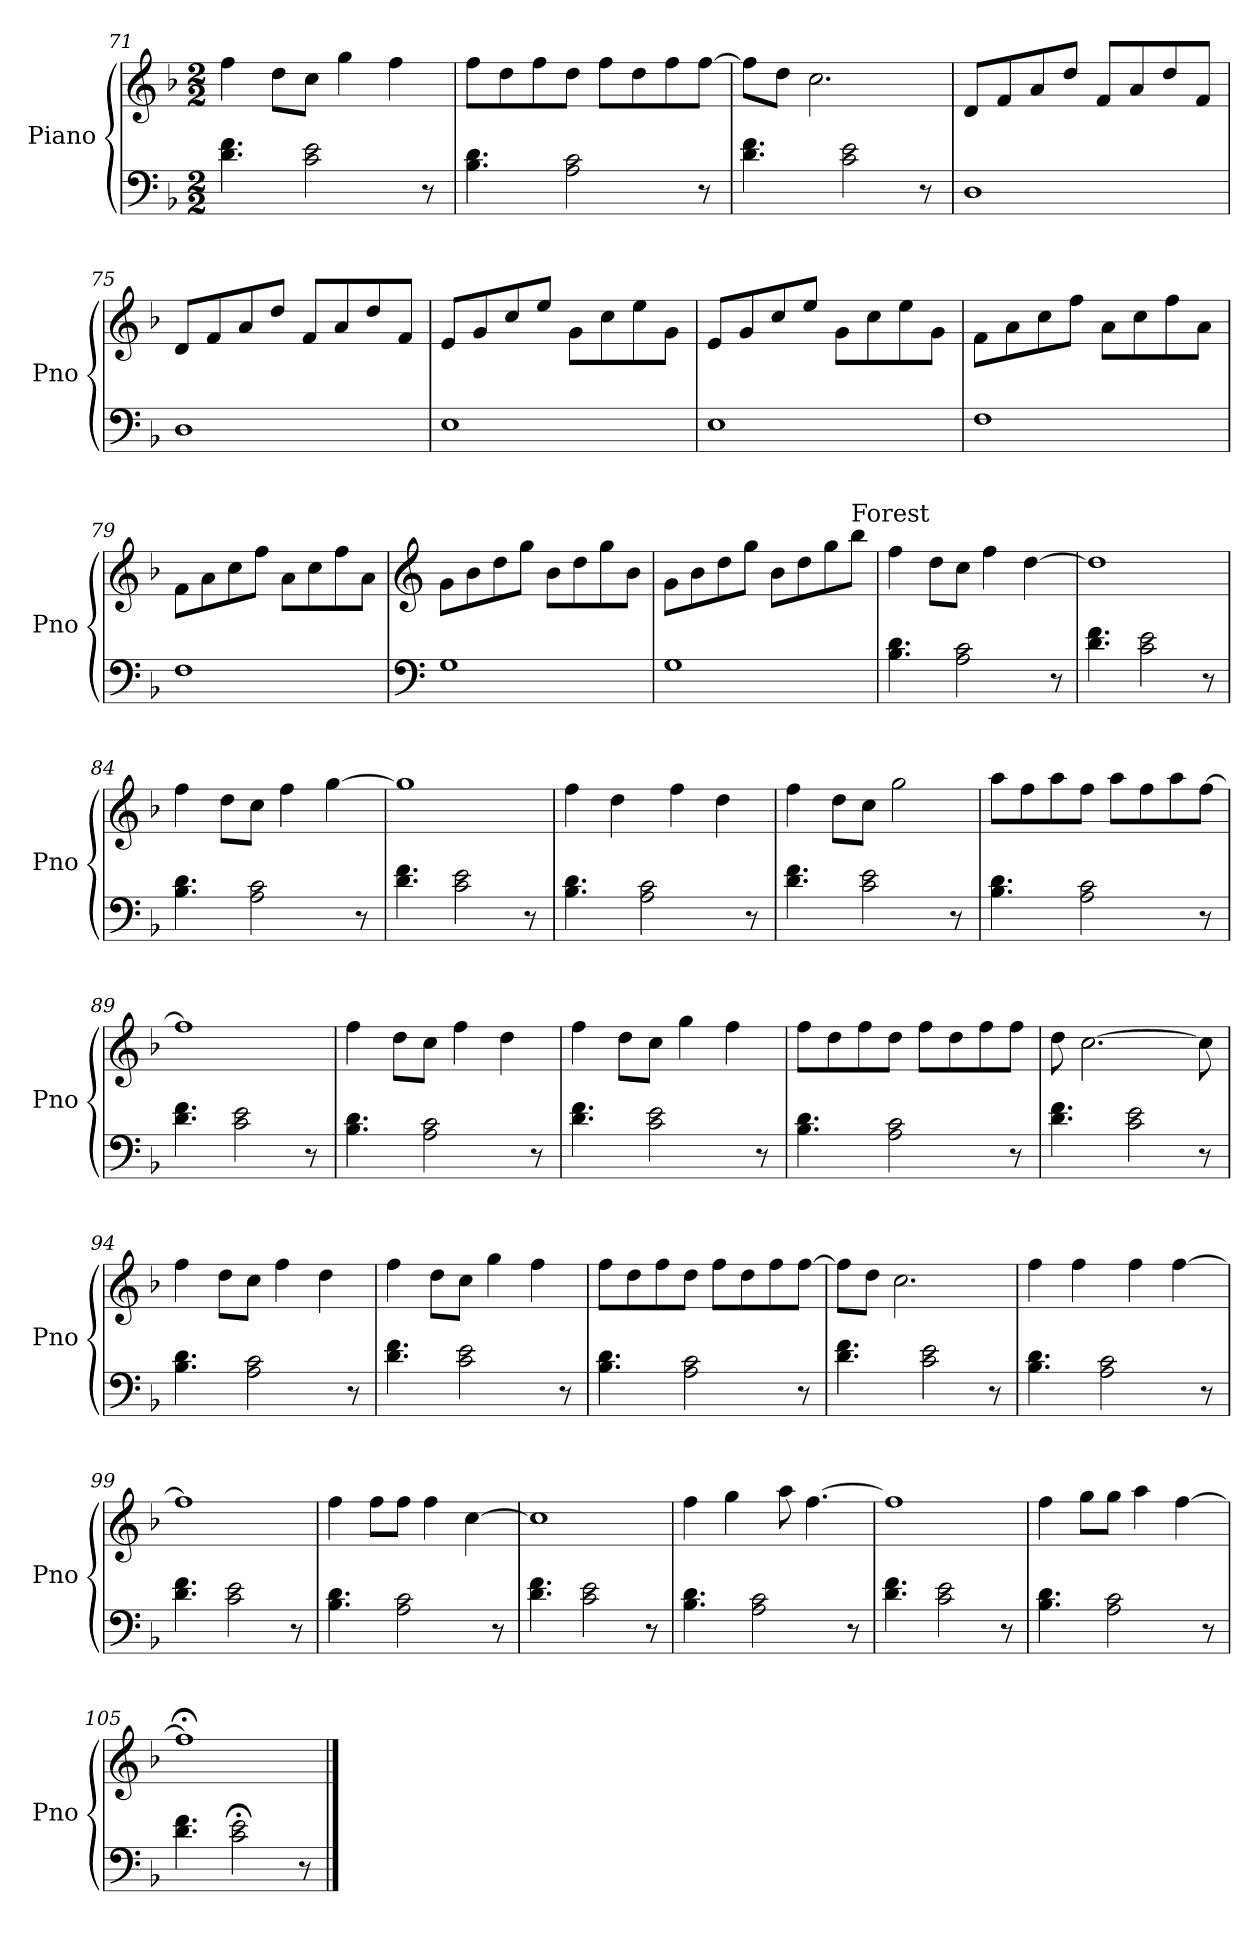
**kern	**kern
*part1	*part1
*staff2	*staff1
*I"Piano	*
*I'Pno	*
!!LO:LB:g=z
*clefF4	*clefG2
*k[b-]	*k[b-]
*M2/2	*M2/2
=71	=71
4.d\ 4.f\	4ff\
.	8dd\L
2c\ 2e\	8cc\J
.	4gg\
.	4ff\
8r	.
=72	=72
4.B-\ 4.d\	8ff\L
.	8dd\
.	8ff\
2A\ 2c\	8dd\J
.	8ff\L
.	8dd\
.	8ff\
8r	[8ff\J
=73	=73
4.d\ 4.f\	8ff\L]
.	8dd\J
.	2.cc\
2c\ 2e\	.
8r	.
=74	=74
1D	8d/L
.	8f/
.	8a/
.	8dd/J
.	8f/L
.	8a/
.	8dd/
.	8f/J
=75	=75
1D	8d/L
.	8f/
.	8a/
.	8dd/J
.	8f/L
.	8a/
.	8dd/
.	8f/J
!!LO:LB:g=z
=76	=76
1E	8e/L
.	8g/
.	8cc/
.	8ee/J
.	8g\L
.	8cc\
.	8ee\
.	8g\J
=77	=77
1E	8e/L
.	8g/
.	8cc/
.	8ee/J
.	8g\L
.	8cc\
.	8ee\
.	8g\J
=78	=78
1F	8f\L
.	8a\
.	8cc\
.	8ff\J
.	8a\L
.	8cc\
.	8ff\
.	8a\J
=79	=79
1F	8f\L
.	8a\
.	8cc\
.	8ff\J
.	8a\L
.	8cc\
.	8ff\
.	8a\J
!!LO:PB:g=z
=80	=80
*clefF4	*clefG2
1G	8g\L
.	8b-\
.	8dd\
.	8gg\J
.	8b-\L
.	8dd\
.	8gg\
.	8b-\J
=81	=81
1G	8g\L
.	8b-\
.	8dd\
.	8gg\J
.	8b-\L
.	8dd\
.	8gg\
!	!LO:TX:a:t=Forest
.	8bb-\J
=82	=82
4.B-\ 4.d\	4ff\
.	8dd\L
2A\ 2c\	8cc\J
.	4ff\
.	[4dd\
8r	.
=83	=83
4.d\ 4.f\	1dd]
2c\ 2e\	.
8r	.
=84	=84
4.B-\ 4.d\	4ff\
.	8dd\L
2A\ 2c\	8cc\J
.	4ff\
.	[4gg\
8r	.
!!LO:LB:g=z
=85	=85
4.d\ 4.f\	1gg]
2c\ 2e\	.
8r	.
=86	=86
4.B-\ 4.d\	4ff\
.	4dd\
2A\ 2c\	.
.	4ff\
.	4dd\
8r	.
=87	=87
4.d\ 4.f\	4ff\
.	8dd\L
2c\ 2e\	8cc\J
.	2gg\
8r	.
=88	=88
4.B-\ 4.d\	8aa\L
.	8ff\
.	8aa\
2A\ 2c\	8ff\J
.	8aa\L
.	8ff\
.	8aa\
8r	[8ff\J
=89	=89
4.d\ 4.f\	1ff]
2c\ 2e\	.
8r	.
!!LO:LB:g=z
=90	=90
4.B-\ 4.d\	4ff\
.	8dd\L
2A\ 2c\	8cc\J
.	4ff\
.	4dd\
8r	.
=91	=91
4.d\ 4.f\	4ff\
.	8dd\L
2c\ 2e\	8cc\J
.	4gg\
.	4ff\
8r	.
=92	=92
4.B-\ 4.d\	8ff\L
.	8dd\
.	8ff\
2A\ 2c\	8dd\J
.	8ff\L
.	8dd\
.	8ff\
8r	8ff\J
=93	=93
4.d\ 4.f\	8dd\
.	[2.cc\
2c\ 2e\	.
8r	8cc\]
=94	=94
4.B-\ 4.d\	4ff\
.	8dd\L
2A\ 2c\	8cc\J
.	4ff\
.	4dd\
8r	.
=95	=95
4.d\ 4.f\	4ff\
.	8dd\L
2c\ 2e\	8cc\J
.	4gg\
.	4ff\
8r	.
!!LO:LB:g=z
=96	=96
4.B-\ 4.d\	8ff\L
.	8dd\
.	8ff\
2A\ 2c\	8dd\J
.	8ff\L
.	8dd\
.	8ff\
8r	[8ff\J
=97	=97
4.d\ 4.f\	8ff\L]
.	8dd\J
.	2.cc\
2c\ 2e\	.
8r	.
=98	=98
4.B-\ 4.d\	4ff\
.	4ff\
2A\ 2c\	.
.	4ff\
.	[4ff\
8r	.
=99	=99
4.d\ 4.f\	1ff]
2c\ 2e\	.
8r	.
=100	=100
4.B-\ 4.d\	4ff\
.	8ff\L
2A\ 2c\	8ff\J
.	4ff\
.	[4cc\
8r	.
=101	=101
4.d\ 4.f\	1cc]
2c\ 2e\	.
8r	.
!!LO:LB:g=z
=102	=102
4.B-\ 4.d\	4ff\
.	4gg\
2A\ 2c\	.
.	8aa\
.	[4.ff\
8r	.
=103	=103
4.d\ 4.f\	1ff]
2c\ 2e\	.
8r	.
=104	=104
4.B-\ 4.d\	4ff\
.	8gg\L
2A\ 2c\	8gg\J
.	4aa\
.	[4ff\
8r	.
=105	=105
4.d\ 4.f\	1ff;<]
2c\;< 2e\;<	.
8r	.
==	==
*-	*-
